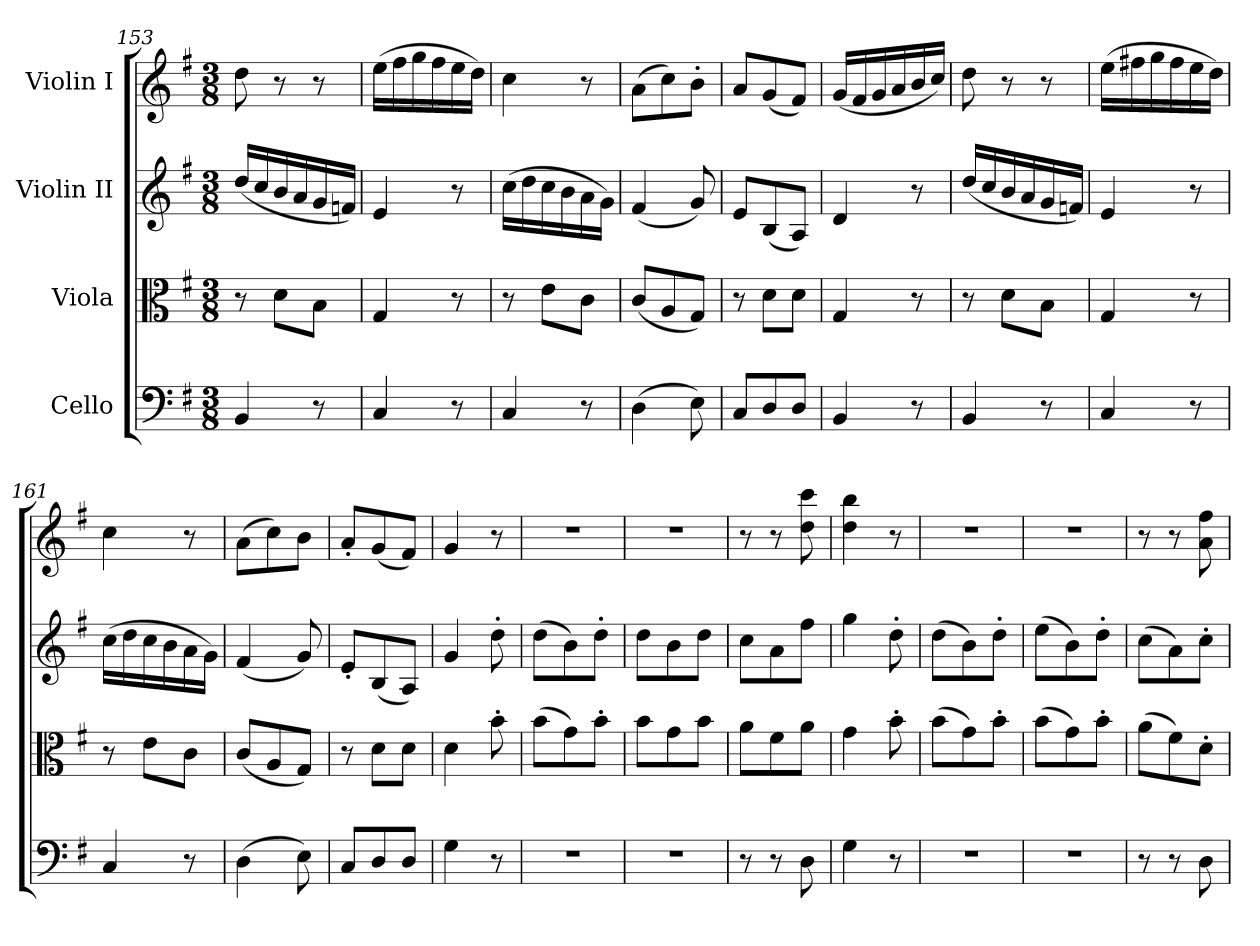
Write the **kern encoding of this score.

**kern	**kern	**kern	**kern
*part4	*part3	*part2	*part1
*staff4	*staff3	*staff2	*staff1
*I"Cello	*I"Viola	*I"Violin II	*I"Violin I
*clefF4	*clefC3	*clefG2	*clefG2
*k[f#]	*k[f#]	*k[f#]	*k[f#]
*G:	*G:	*G:	*G:
*M3/8	*M3/8	*M3/8	*M3/8
=153	=153	=153	=153
4BB/	8r	(<16dd/LL	8dd\
.	.	16cc/	.
.	8d\L	16b/	8r
.	.	16a/	.
8r	8B\J	16g/	8r
.	.	16fn/JJ)	.
=154	=154	=154	=154
4C/	4G/	4e/	(>16ee\LL
.	.	.	16ff#\
.	.	.	16gg\
.	.	.	16ff#\
8r	8r	8r	16ee\
.	.	.	16dd\JJ)
=155	=155	=155	=155
4C/	8r	(>16cc\LL	4cc\
.	.	16dd\	.
.	8e\L	16cc\	.
.	.	16b\	.
8r	8c\J	16a\	8r
.	.	16g\JJ)	.
!!LO:PB:g=z
=156	=156	=156	=156
(>4D\	(<8c/L	(<4f#/	(>8a\L
.	8A/	.	8cc\)
8E\)	8G/J)	8g/)	8b'>\J
=157	=157	=157	=157
8C/L	8r	8e/L	8a/L
8D/	8d\L	(<8B/	(<8g/
8D/J	8d\J	8A/J)	8f#/J)
=158	=158	=158	=158
4BB/	4G/	4d/	(<16g/LL
.	.	.	16f#/
.	.	.	16g/
.	.	.	16a/
8r	8r	8r	16b/
.	.	.	16cc/JJ)
=159	=159	=159	=159
4BB/	8r	(<16dd/LL	8dd\
.	.	16cc/	.
.	8d\L	16b/	8r
.	.	16a/	.
8r	8B\J	16g/	8r
.	.	16fn/JJ)	.
=160	=160	=160	=160
4C/	4G/	4e/	(>16ee\LL
.	.	.	16ff#X\
.	.	.	16gg\
.	.	.	16ff#\
8r	8r	8r	16ee\
.	.	.	16dd\JJ)
=161	=161	=161	=161
4C/	8r	(>16cc\LL	4cc\
.	.	16dd\	.
.	8e\L	16cc\	.
.	.	16b\	.
8r	8c\J	16a\	8r
.	.	16g\JJ)	.
!!LO:LB:g=z
=162	=162	=162	=162
(>4D\	(<8c/L	(<4f#/	(>8a\L
.	8A/	.	8cc\)
8E\)	8G/J)	8g/)	8b\J
=163	=163	=163	=163
8C/L	8r	8e'</L	8a'</L
8D/	8d\L	(<8B/	(<8g/
8D/J	8d\J	8A/J)	8f#/J)
=164	=164	=164	=164
4G\	4d\	4g/	4g/
8r	8b'>\	8dd'>\	8r
=165	=165	=165	=165
4.r	(>8b\L	(>8dd\L	4.r
.	8g\)	8b\)	.
.	8b'>\J	8dd'>\J	.
=166	=166	=166	=166
4.r	8b\L	8dd\L	4.r
.	8g\	8b\	.
.	8b\J	8dd\J	.
=167	=167	=167	=167
8r	8a\L	8cc\L	8r
8r	8f#\	8a\	8r
8D\	8a\J	8ff#\J	8dd\ 8ccc\
!!LO:LB:g=z
=168	=168	=168	=168
4G\	4g\	4gg\	4dd\ 4bb\
8r	8b'>\	8dd'>\	8r
=169	=169	=169	=169
4.r	(>8b\L	(>8dd\L	4.r
.	8g\)	8b\)	.
.	8b'>\J	8dd'>\J	.
=170	=170	=170	=170
4.r	(>8b\L	(>8ee\L	4.r
.	8g\)	8b\)	.
.	8b'>\J	8dd'>\J	.
=171	=171	=171	=171
8r	(>8a\L	(>8cc\L	8r
8r	8f#\)	8a\)	8r
8D\	8d'>\J	8cc'>\J	8a\ 8ff#\
=	=	=	=
*-	*-	*-	*-
